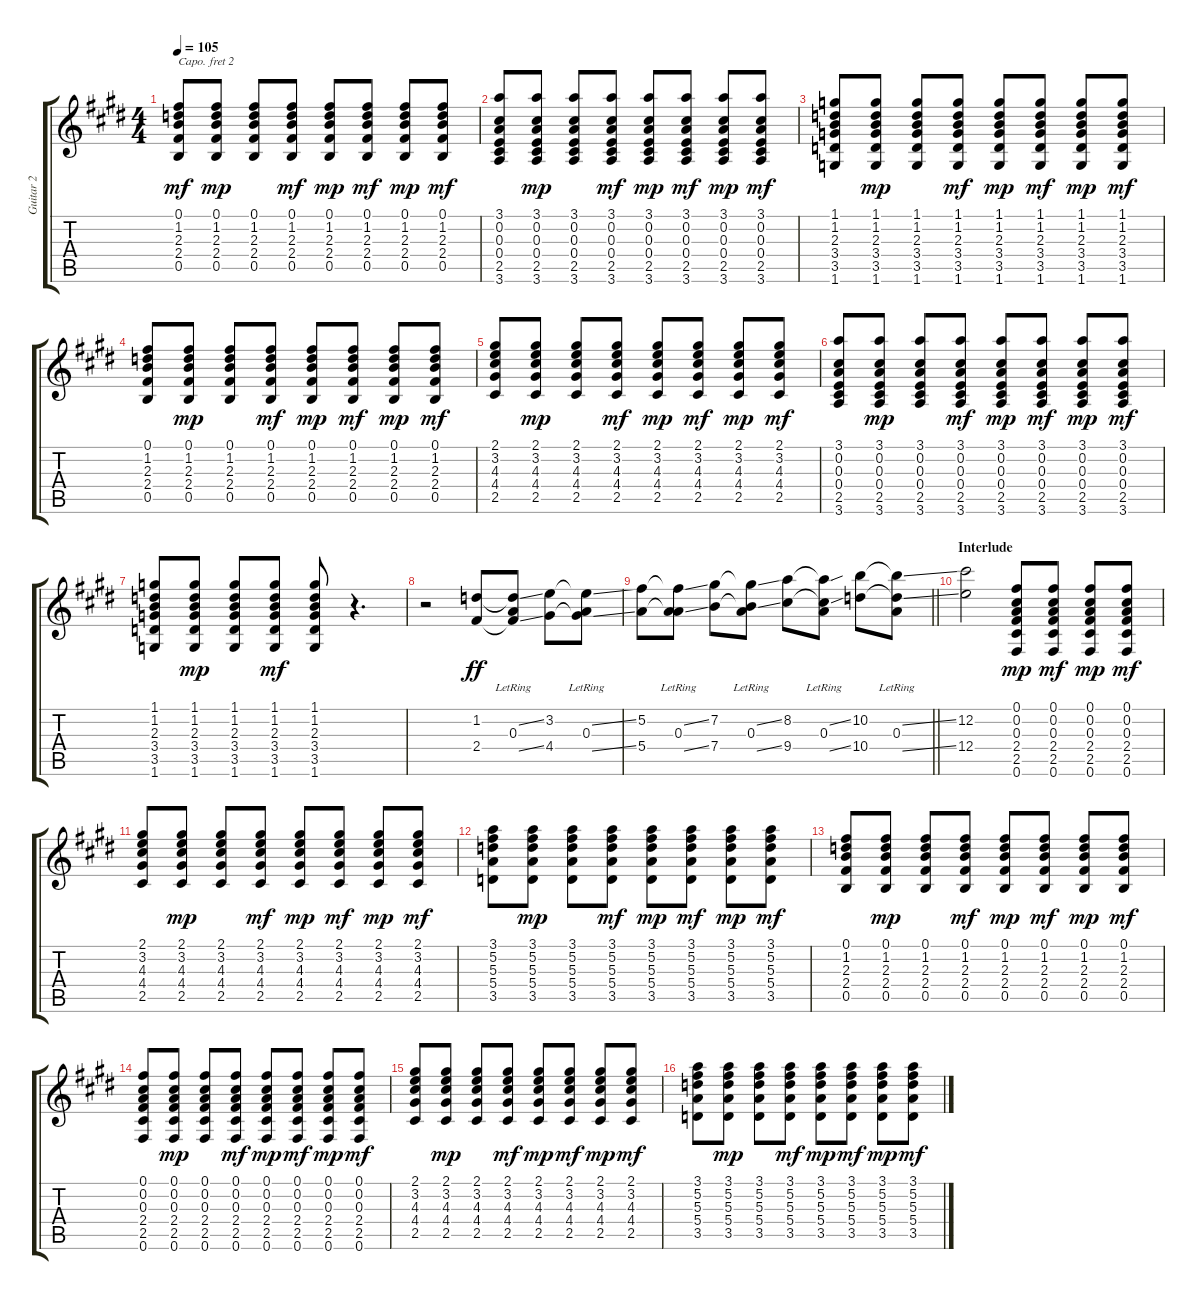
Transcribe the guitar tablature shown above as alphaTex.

\track ("Guitar 2" "Guitar 2") {instrument acousticguitarsteel}
\staff {score tabs}
\capo 2
\tuning (E4 B3 G3 D3 A2 E2) {hide}
\ts (4 4)
\tempo 105
\clef g2
\ks e
(0.1 1.2 2.3 2.4 0.5).8{dy mf} (0.1 1.2 2.3 2.4 0.5).8{dy mp} (0.1 1.2 2.3 2.4 0.5).8 (0.1 1.2 2.3 2.4 0.5).8{dy mf} (0.1 1.2 2.3 2.4 0.5).8{dy mp} (0.1 1.2 2.3 2.4 0.5).8{dy mf} (0.1 1.2 2.3 2.4 0.5).8{dy mp} (0.1 1.2 2.3 2.4 0.5).8{dy mf} |
(3.1 0.2 0.3 0.4 2.5 3.6).8 (3.1 0.2 0.3 0.4 2.5 3.6).8{dy mp} (3.1 0.2 0.3 0.4 2.5 3.6).8 (3.1 0.2 0.3 0.4 2.5 3.6).8{dy mf} (3.1 0.2 0.3 0.4 2.5 3.6).8{dy mp} (3.1 0.2 0.3 0.4 2.5 3.6).8{dy mf} (3.1 0.2 0.3 0.4 2.5 3.6).8{dy mp} (3.1 0.2 0.3 0.4 2.5 3.6).8{dy mf} |
(1.1 1.2 2.3 3.4 3.5 1.6).8 (1.1 1.2 2.3 3.4 3.5 1.6).8{dy mp} (1.1 1.2 2.3 3.4 3.5 1.6).8 (1.1 1.2 2.3 3.4 3.5 1.6).8{dy mf} (1.1 1.2 2.3 3.4 3.5 1.6).8{dy mp} (1.1 1.2 2.3 3.4 3.5 1.6).8{dy mf} (1.1 1.2 2.3 3.4 3.5 1.6).8{dy mp} (1.1 1.2 2.3 3.4 3.5 1.6).8{dy mf} |
(0.1 1.2 2.3 2.4 0.5).8 (0.1 1.2 2.3 2.4 0.5).8{dy mp} (0.1 1.2 2.3 2.4 0.5).8 (0.1 1.2 2.3 2.4 0.5).8{dy mf} (0.1 1.2 2.3 2.4 0.5).8{dy mp} (0.1 1.2 2.3 2.4 0.5).8{dy mf} (0.1 1.2 2.3 2.4 0.5).8{dy mp} (0.1 1.2 2.3 2.4 0.5).8{dy mf} |
(2.1 3.2 4.3 4.4 2.5).8 (2.1 3.2 4.3 4.4 2.5).8{dy mp} (2.1 3.2 4.3 4.4 2.5).8 (2.1 3.2 4.3 4.4 2.5).8{dy mf} (2.1 3.2 4.3 4.4 2.5).8{dy mp} (2.1 3.2 4.3 4.4 2.5).8{dy mf} (2.1 3.2 4.3 4.4 2.5).8{dy mp} (2.1 3.2 4.3 4.4 2.5).8{dy mf} |
(3.1 0.2 0.3 0.4 2.5 3.6).8 (3.1 0.2 0.3 0.4 2.5 3.6).8{dy mp} (3.1 0.2 0.3 0.4 2.5 3.6).8 (3.1 0.2 0.3 0.4 2.5 3.6).8{dy mf} (3.1 0.2 0.3 0.4 2.5 3.6).8{dy mp} (3.1 0.2 0.3 0.4 2.5 3.6).8{dy mf} (3.1 0.2 0.3 0.4 2.5 3.6).8{dy mp} (3.1 0.2 0.3 0.4 2.5 3.6).8{dy mf} |
(1.1 1.2 2.3 3.4 3.5 1.6).8 (1.1 1.2 2.3 3.4 3.5 1.6).8{dy mp} (1.1 1.2 2.3 3.4 3.5 1.6).8 (1.1 1.2 2.3 3.4 3.5 1.6).8{dy mf} (1.1 1.2 2.3 3.4 3.5 1.6).8 r.4{d} |
r.2 (1.2 2.4).8{dy ff} (1.2{ss t} 0.3{lr} 2.4{ss t}).8 (3.2 4.4).8 (3.2{ss t} 0.3{lr} 4.4{ss t}).8 |
\barLineRight lightlight
(5.2 5.4).8 (5.2{ss t} 0.3{lr} 5.4{ss t}).8 (7.2 7.4).8 (7.2{ss t} 0.3{lr} 7.4{ss t}).8 (8.2 9.4).8 (8.2{ss t} 0.3{lr} 9.4{ss t}).8 (10.2 10.4).8 (10.2{ss t} 0.3{lr} 10.4{ss t}).8 |
\section ("" "Interlude")
(12.2 12.4).2 (0.1 0.2 0.3 2.4 2.5 0.6).8{dy mp} (0.1 0.2 0.3 2.4 2.5 0.6).8{dy mf} (0.1 0.2 0.3 2.4 2.5 0.6).8{dy mp} (0.1 0.2 0.3 2.4 2.5 0.6).8{dy mf} |
(2.1 3.2 4.3 4.4 2.5).8 (2.1 3.2 4.3 4.4 2.5).8{dy mp} (2.1 3.2 4.3 4.4 2.5).8 (2.1 3.2 4.3 4.4 2.5).8{dy mf} (2.1 3.2 4.3 4.4 2.5).8{dy mp} (2.1 3.2 4.3 4.4 2.5).8{dy mf} (2.1 3.2 4.3 4.4 2.5).8{dy mp} (2.1 3.2 4.3 4.4 2.5).8{dy mf} |
(3.1 5.2 5.3 5.4 3.5).8 (3.1 5.2 5.3 5.4 3.5).8{dy mp} (3.1 5.2 5.3 5.4 3.5).8 (3.1 5.2 5.3 5.4 3.5).8{dy mf} (3.1 5.2 5.3 5.4 3.5).8{dy mp} (3.1 5.2 5.3 5.4 3.5).8{dy mf} (3.1 5.2 5.3 5.4 3.5).8{dy mp} (3.1 5.2 5.3 5.4 3.5).8{dy mf} |
(0.1 1.2 2.3 2.4 0.5).8 (0.1 1.2 2.3 2.4 0.5).8{dy mp} (0.1 1.2 2.3 2.4 0.5).8 (0.1 1.2 2.3 2.4 0.5).8{dy mf} (0.1 1.2 2.3 2.4 0.5).8{dy mp} (0.1 1.2 2.3 2.4 0.5).8{dy mf} (0.1 1.2 2.3 2.4 0.5).8{dy mp} (0.1 1.2 2.3 2.4 0.5).8{dy mf} |
(0.1 0.2 0.3 2.4 2.5 0.6).8 (0.1 0.2 0.3 2.4 2.5 0.6).8{dy mp} (0.1 0.2 0.3 2.4 2.5 0.6).8 (0.1 0.2 0.3 2.4 2.5 0.6).8{dy mf} (0.1 0.2 0.3 2.4 2.5 0.6).8{dy mp} (0.1 0.2 0.3 2.4 2.5 0.6).8{dy mf} (0.1 0.2 0.3 2.4 2.5 0.6).8{dy mp} (0.1 0.2 0.3 2.4 2.5 0.6).8{dy mf} |
(2.1 3.2 4.3 4.4 2.5).8 (2.1 3.2 4.3 4.4 2.5).8{dy mp} (2.1 3.2 4.3 4.4 2.5).8 (2.1 3.2 4.3 4.4 2.5).8{dy mf} (2.1 3.2 4.3 4.4 2.5).8{dy mp} (2.1 3.2 4.3 4.4 2.5).8{dy mf} (2.1 3.2 4.3 4.4 2.5).8{dy mp} (2.1 3.2 4.3 4.4 2.5).8{dy mf} |
(3.1 5.2 5.3 5.4 3.5).8 (3.1 5.2 5.3 5.4 3.5).8{dy mp} (3.1 5.2 5.3 5.4 3.5).8 (3.1 5.2 5.3 5.4 3.5).8{dy mf} (3.1 5.2 5.3 5.4 3.5).8{dy mp} (3.1 5.2 5.3 5.4 3.5).8{dy mf} (3.1 5.2 5.3 5.4 3.5).8{dy mp} (3.1 5.2 5.3 5.4 3.5).8{dy mf}
